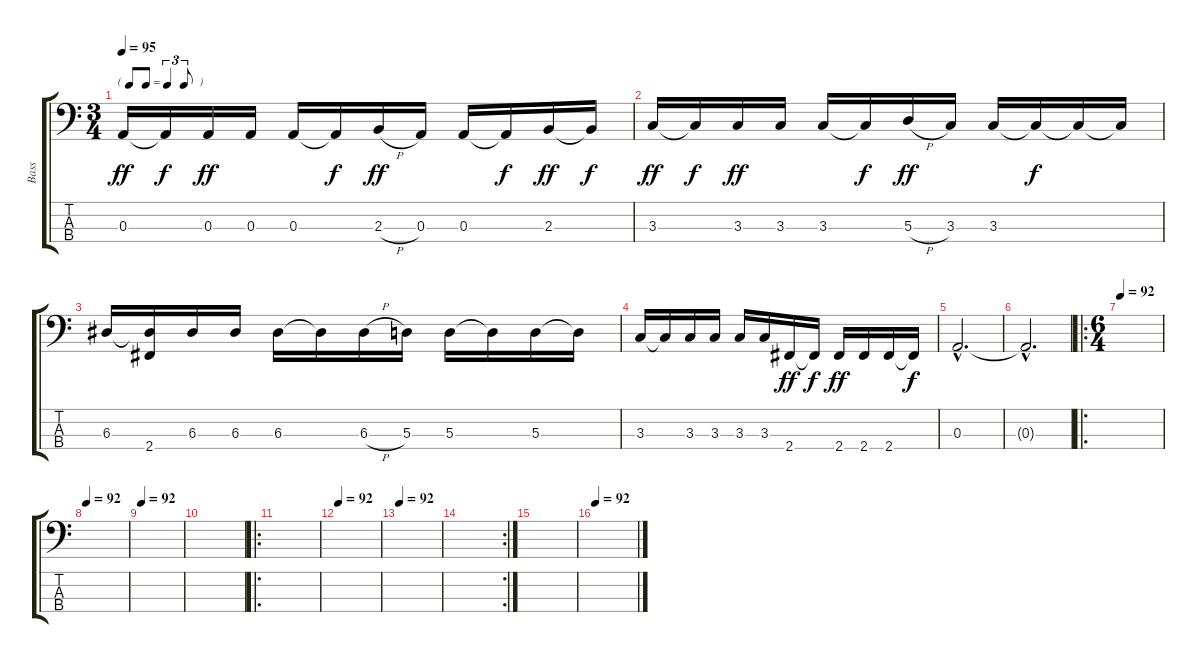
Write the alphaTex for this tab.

\track ("Bass" "Bass") {instrument electricbassfinger}
\staff {score tabs}
\tuning (G2 D2 A1 E1) {hide}
\ts (3 4)
\tf triplet8th
\tempo 95
\clef f4
\ks c
0.3.16{dy ff} 0.3{t}.16{dy f} 0.3.16{dy ff} 0.3.16 0.3.16 0.3{t}.16{dy f} 2.3{h}.16{dy ff} 0.3.16 0.3.16 0.3{t}.16{dy f} 2.3.16{dy ff} 2.3{t}.16{dy f} |
3.3.16{dy ff} 3.3{t}.16{dy f} 3.3.16{dy ff} 3.3.16 3.3.16 3.3{t}.16{dy f} 5.3{h}.16{dy ff} 3.3.16 3.3.16 3.3{t}.16{dy f} 3.3{t}.16 3.3{t}.16 |
6.3.16 (6.3{t} 2.4{t}).16 6.3.16 6.3.16 6.3.16 6.3{t}.16 6.3{h}.16 5.3.16 5.3.16 5.3{t}.16 5.3.16 5.3{t}.16 |
3.3.16 3.3{t}.16 3.3.16 3.3.16 3.3.16 3.3.16 2.4.16{dy ff} 2.4{t}.16{dy f} 2.4.16{dy ff} 2.4.16 2.4.16 2.4{t}.16{dy f} |
0.3{hac}.2{d} |
0.3{hac t}.2{d} |
\ro
\ts (6 4)
\tempo 92
|
\tempo 92
|
\tempo 92
|
|
\ro
|
\tempo 92
|
\tempo 92
|
\rc 2
|
|
\tempo 92
